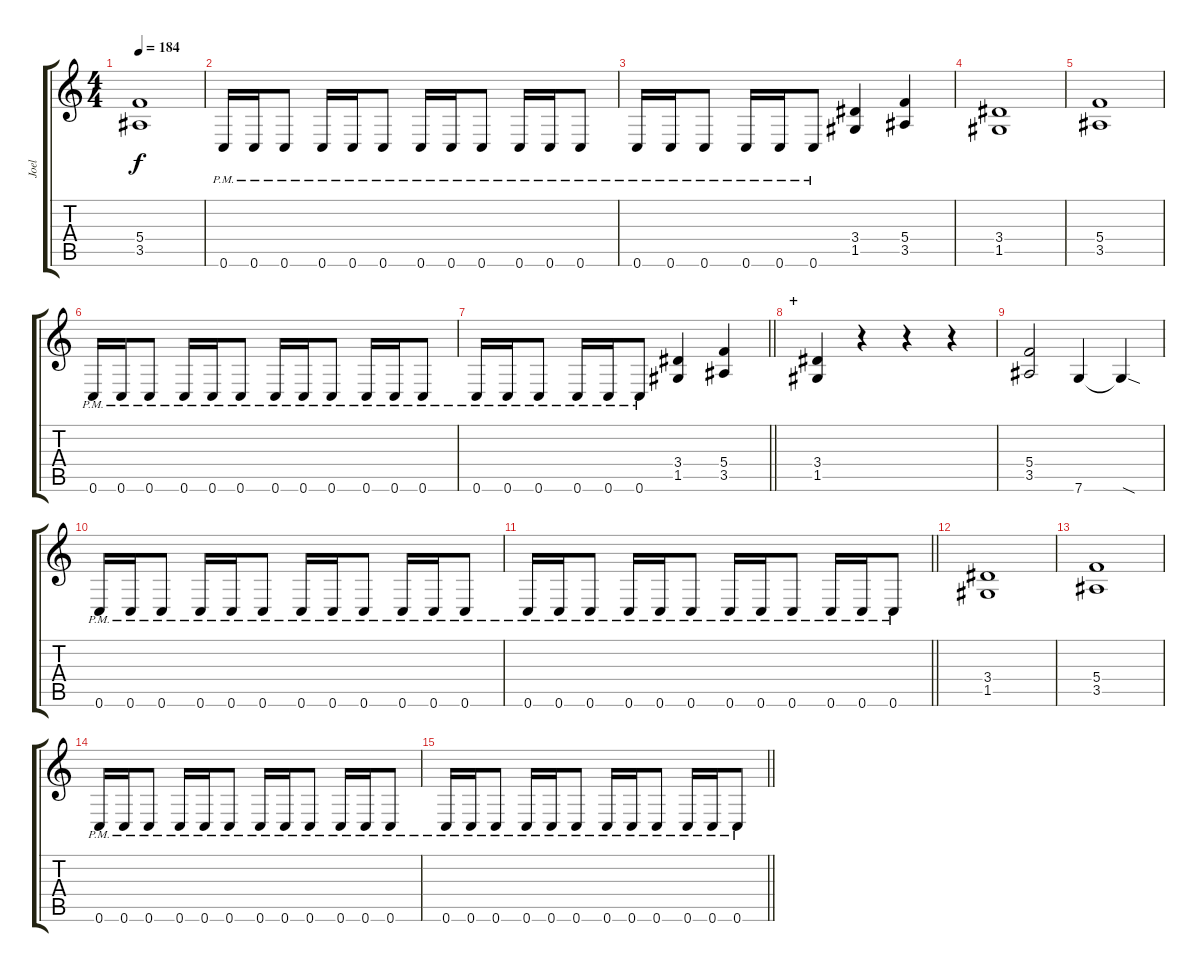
\track ("Joel" "Joel") {instrument distortionguitar}
\staff {score tabs}
\tuning (D4 A3 F3 C3 G2 C2) {hide}
\ts (4 4)
\tempo 184
\clef g2
\ks c
(5.4 3.5).1{dy f} |
0.6{pm}.16 0.6{pm}.16 0.6{pm}.8 0.6{pm}.16 0.6{pm}.16 0.6{pm}.8 0.6{pm}.16 0.6{pm}.16 0.6{pm}.8 0.6{pm}.16 0.6{pm}.16 0.6{pm}.8 |
0.6{pm}.16 0.6{pm}.16 0.6{pm}.8 0.6{pm}.16 0.6{pm}.16 0.6{pm}.8 (3.4 1.5).4 (5.4 3.5).4 |
(3.4 1.5).1 |
(5.4 3.5).1 |
0.6{pm}.16 0.6{pm}.16 0.6{pm}.8 0.6{pm}.16 0.6{pm}.16 0.6{pm}.8 0.6{pm}.16 0.6{pm}.16 0.6{pm}.8 0.6{pm}.16 0.6{pm}.16 0.6{pm}.8 |
\barLineRight lightlight
0.6{pm}.16 0.6{pm}.16 0.6{pm}.8 0.6{pm}.16 0.6{pm}.16 0.6{pm}.8 (3.4 1.5).4 (5.4 3.5).4 |
\section ("" "+")
(3.4 1.5).4 r.4 r.4 r.4 |
(5.4 3.5).2 7.6.4 7.6{sod t}.4 |
0.6{pm}.16 0.6{pm}.16 0.6{pm}.8 0.6{pm}.16 0.6{pm}.16 0.6{pm}.8 0.6{pm}.16 0.6{pm}.16 0.6{pm}.8 0.6{pm}.16 0.6{pm}.16 0.6{pm}.8 |
\barLineRight lightlight
0.6{pm}.16 0.6{pm}.16 0.6{pm}.8 0.6{pm}.16 0.6{pm}.16 0.6{pm}.8 0.6{pm}.16 0.6{pm}.16 0.6{pm}.8 0.6{pm}.16 0.6{pm}.16 0.6{pm}.8 |
(3.4 1.5).1 |
(5.4 3.5).1 |
0.6{pm}.16 0.6{pm}.16 0.6{pm}.8 0.6{pm}.16 0.6{pm}.16 0.6{pm}.8 0.6{pm}.16 0.6{pm}.16 0.6{pm}.8 0.6{pm}.16 0.6{pm}.16 0.6{pm}.8 |
\barLineRight lightlight
0.6{pm}.16 0.6{pm}.16 0.6{pm}.8 0.6{pm}.16 0.6{pm}.16 0.6{pm}.8 0.6{pm}.16 0.6{pm}.16 0.6{pm}.8 0.6{pm}.16 0.6{pm}.16 0.6{pm}.8
